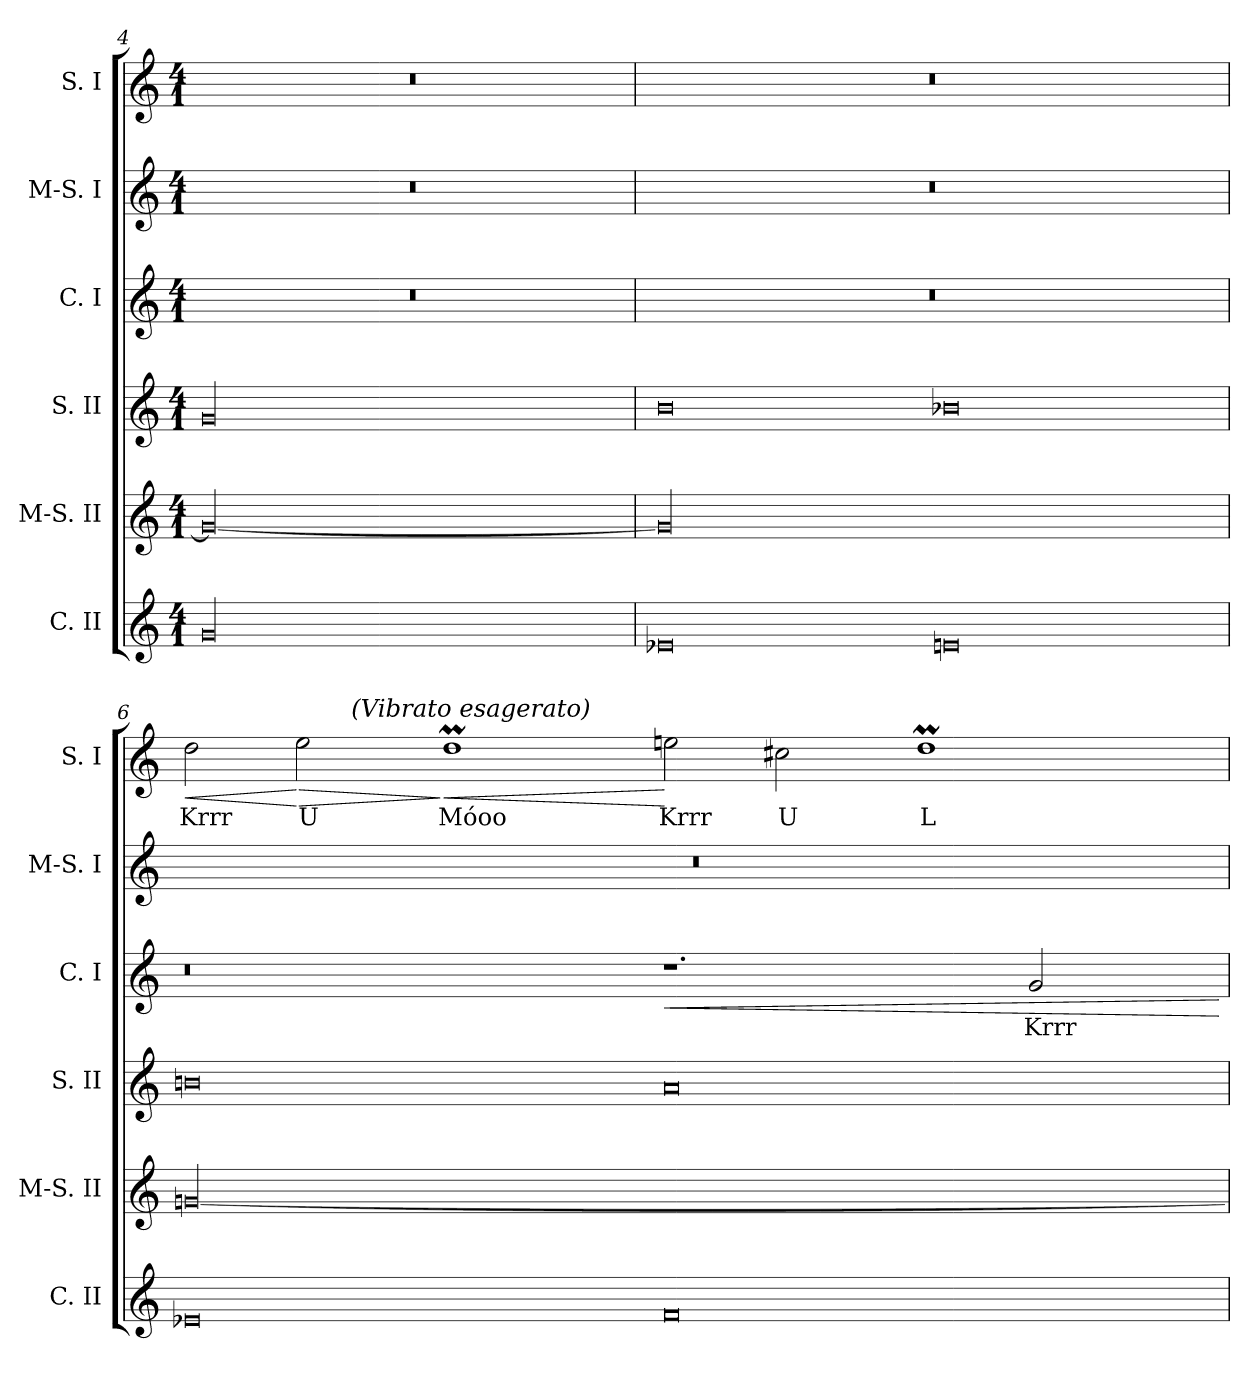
**kern	**kern	**kern	**kern	**text	**dynam	**kern	**kern	**text	**dynam
*part6	*part5	*part4	*part3	*part3	*part3	*part2	*part1	*part1	*part1
*staff6	*staff5	*staff4	*staff3	*staff3	*staff3	*staff2	*staff1	*staff1	*staff1
*I"C. II	*I"M-S. II	*I"S. II	*I"C. I	*	*	*I"M-S. I	*I"S. I	*	*
*I'C. II	*I'M-S. II	*I'S. II	*I'C. I	*	*	*I'M-S. I	*I'S. I	*	*
*clefG2	*clefG2	*clefG2	*clefG2	*	*	*clefG2	*clefG2	*	*
*k[]	*k[]	*k[]	*k[]	*	*	*k[]	*k[]	*	*
*C:	*C:	*C:	*C:	*	*	*C:	*C:	*	*
*M4/1	*M4/1	*M4/1	*M4/1	*	*	*M4/1	*M4/1	*	*
=4	=4	=4	=4	=4	=4	=4	=4	=4	=4
!	!	!	!LO:N:vis=1	!	!	!LO:N:vis=1	!LO:N:vis=1	!	!
00gi	00gi_	00gi	00r	.	.	00r	00r	.	.
!!LO:PB:g=z
=5	=5	=5	=5	=5	=5	=5	=5	=5	=5
!	!	!	!LO:N:vis=1	!	!	!LO:N:vis=1	!LO:N:vis=1	!	!
0e-Xi	00gi]	0bi	00r	.	.	00r	00r	.	.
0eni	.	0b-Xi	.	.	.	.	.	.	.
=6	=6	=6	=6	=6	=6	=6	=6	=6	=6
!	!	!	!	!	!	!LO:N:vis=1	!	!	!
!	!	!	!	!	!	!	!	!LO:LY:b:color=#000000	!LO:HP:b
!	!	!	!	!	!	!	!	!	!LO:HP:n=1:b
!	!	!	!	!	!	!	!	!	!LO:HP:n=1:b
*	*	*	*	*	*	*	*^	*	*
0e-Xi	[00gni	0bni	0r	.	.	00r	2ddi\	2ryy	Krrr	< < >
!	!	!	!	!	!	!	!	!	!LO:LY:b:color=#000000	!LO:HP:n=1:b
.	.	.	.	.	.	.	2eei\	8ryy	U	[ >
.	.	.	.	.	.	.	.	256.ryy	.	.
!	!	!	!	!	!	!	!	!LO:TX:a:i:t=(Vibrato esagerato)	!	!
.	.	.	.	.	.	.	.	1ryy	.	.
!	!	!	!	!	!	!	!	!	!LO:LY:b:color=#000000	!LO:HP:n=1:b
!	!	!	!	!	!	!	!	!	!	!LO:HP:n=1:b
.	.	.	.	.	.	.	1ddMi	.	Móoo	] < >
.	.	.	.	.	.	.	.	1ryy	.	.
!	!	!	!	!	!LO:HP:b	!	!	!	!	!
!	!	!	!	!	!	!	!	!	!LO:LY:b:color=#000000	!
0fi	.	0ai	1.r	.	<	.	2eeni\	.	Krrr	[
!	!	!	!	!	!	!	!	!	!LO:LY:b:color=#000000	!
.	.	.	.	.	.	.	2cc#Xi\	.	U	]
.	.	.	.	.	.	.	.	1ryy	.	.
!	!	!	!	!	!	!	!	!	!LO:LY:b:color=#000000	!
.	.	.	.	.	.	.	1ddMi	.	L	[
!	!	!	!	!LO:LY:b:color=#000000	!	!	!	!	!	!
.	.	.	2gi/	Krrr	.	.	.	.	.	.
.	.	.	.	.	.	.	.	4ryy	.	.
.	.	.	.	.	.	.	.	16ryy	.	.
.	.	.	.	.	.	.	.	32ryy	.	.
.	.	.	.	.	.	.	.	64ryy	.	.
.	.	.	.	.	.	.	.	128ryy	.	.
.	.	.	.	.	.	.	.	512ryy	.	.
.	.	.	.	.	[	.	.	.	.	]
*	*	*	*	*	*	*	*v	*v	*	*
=	=	=	=	=	=	=	=	=	=
*-	*-	*-	*-	*-	*-	*-	*-	*-	*-
